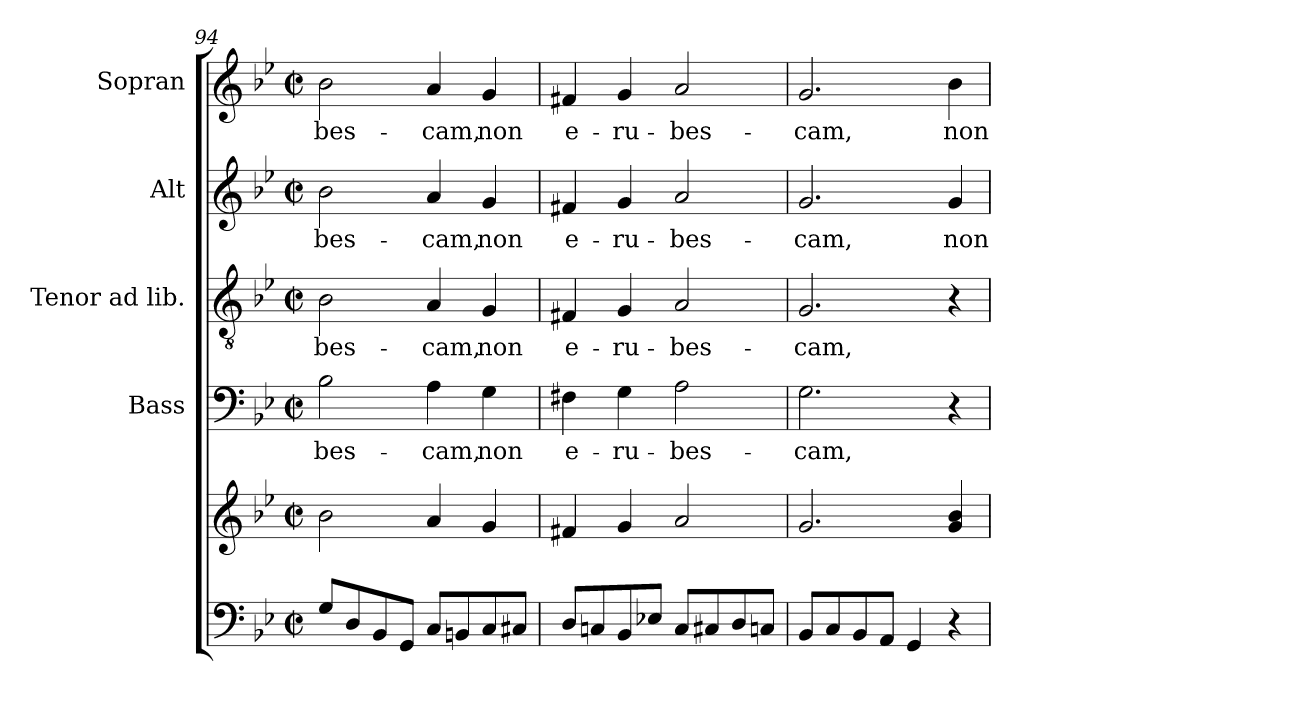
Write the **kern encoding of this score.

**kern	**kern	**kern	**text	**kern	**text	**kern	**text	**kern	**text
*part5	*part5	*part4	*part4	*part3	*part3	*part2	*part2	*part1	*part1
*staff6	*staff5	*staff4	*staff4	*staff3	*staff3	*staff2	*staff2	*staff1	*staff1
*	*	*I"Bass	*	*I"Tenor ad lib.	*	*I"Alt	*	*I"Sopran	*
*	*	*I'B.	*	*I'T.	*	*I'A.	*	*I'S.	*
*clefF4	*clefG2	*clefF4	*	*clefGv2	*	*clefG2	*	*clefG2	*
*k[b-e-]	*k[b-e-]	*k[b-e-]	*	*k[b-e-]	*	*k[b-e-]	*	*k[b-e-]	*
*B-:	*B-:	*B-:	*	*B-:	*	*B-:	*	*B-:	*
*M2/2	*M2/2	*M2/2	*	*M2/2	*	*M2/2	*	*M2/2	*
*met(c|)	*met(c|)	*met(c|)	*	*met(c|)	*	*met(c|)	*	*met(c|)	*
=94	=94	=94	=94	=94	=94	=94	=94	=94	=94
!	!	!	!LO:LY:b	!	!LO:LY:b	!	!LO:LY:b	!	!LO:LY:b
8G/L	2b-\	2B-\	-bes-	2B-\	-bes-	2b-\	-bes-	2b-\	-bes-
8D/	.	.	.	.	.	.	.	.	.
8BB-/	.	.	.	.	.	.	.	.	.
8GG/J	.	.	.	.	.	.	.	.	.
!	!	!	!LO:LY:b	!	!LO:LY:b	!	!LO:LY:b	!	!LO:LY:b
8C/L	4a/	4A\	-cam,	4A/	-cam,	4a/	-cam,	4a/	-cam,
8BBn/	.	.	.	.	.	.	.	.	.
!	!	!	!LO:LY:b	!	!LO:LY:b	!	!LO:LY:b	!	!LO:LY:b
8C/	4g/	4G\	non	4G/	non	4g/	non	4g/	non
8C#X/J	.	.	.	.	.	.	.	.	.
!!LO:PB:g=z
=95	=95	=95	=95	=95	=95	=95	=95	=95	=95
!	!	!	!LO:LY:b	!	!LO:LY:b	!	!LO:LY:b	!	!LO:LY:b
8D/L	4f#X/	4F#X\	e-	4F#X/	e-	4f#X/	e-	4f#X/	e-
8Cn/	.	.	.	.	.	.	.	.	.
!	!	!	!LO:LY:b	!	!LO:LY:b	!	!LO:LY:b	!	!LO:LY:b
8BB-/	4g/	4G\	-ru-	4G/	-ru-	4g/	-ru-	4g/	-ru-
8E-X/J	.	.	.	.	.	.	.	.	.
!	!	!	!LO:LY:b	!	!LO:LY:b	!	!LO:LY:b	!	!LO:LY:b
8C/L	2a/	2A\	-bes-	2A/	-bes-	2a/	-bes-	2a/	-bes-
8C#X/	.	.	.	.	.	.	.	.	.
8D/	.	.	.	.	.	.	.	.	.
8Cn/J	.	.	.	.	.	.	.	.	.
=96	=96	=96	=96	=96	=96	=96	=96	=96	=96
!	!	!	!LO:LY:b	!	!LO:LY:b	!	!LO:LY:b	!	!LO:LY:b
8BB-/L	2.g/	2.G\	-cam,	2.G/	-cam,	2.g/	-cam,	2.g/	-cam,
8C/	.	.	.	.	.	.	.	.	.
8BB-/	.	.	.	.	.	.	.	.	.
8AA/J	.	.	.	.	.	.	.	.	.
4GG/	.	.	.	.	.	.	.	.	.
!	!	!	!	!	!	!	!LO:LY:b	!	!LO:LY:b
4r	4g/ 4b-/	4r	.	4r	.	4g/	non	4b-\	non
=	=	=	=	=	=	=	=	=	=
*-	*-	*-	*-	*-	*-	*-	*-	*-	*-
